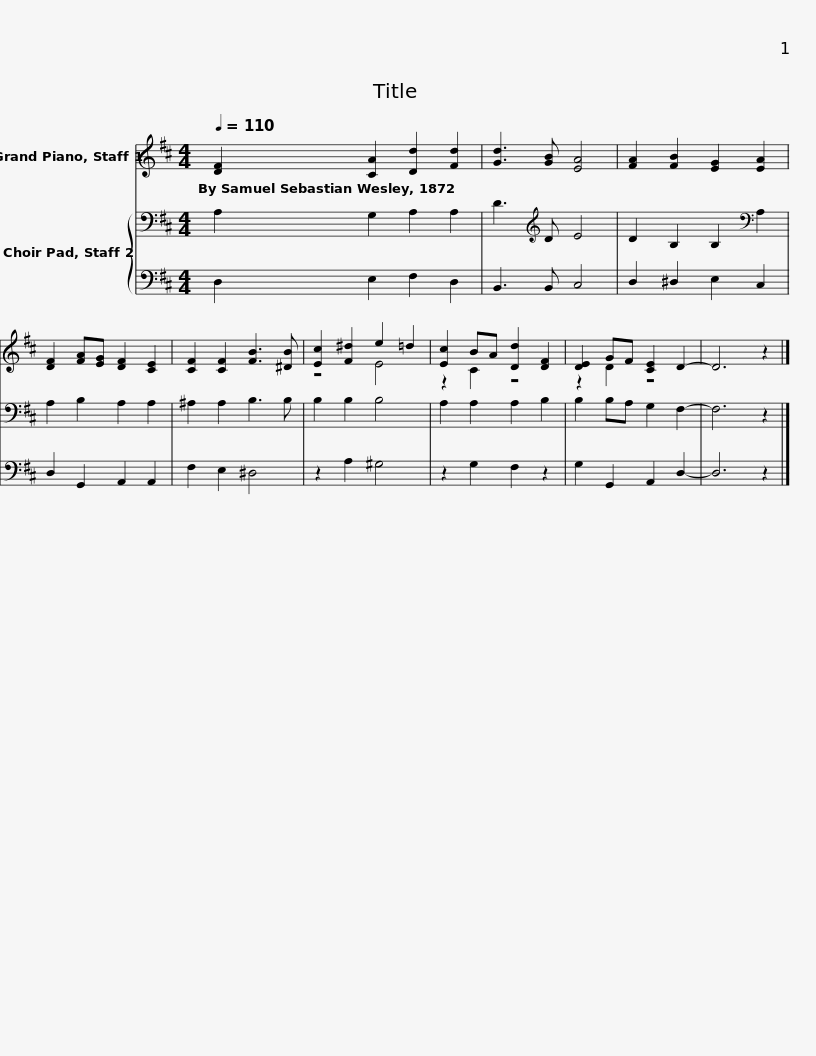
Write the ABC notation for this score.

X:1
%%score ( 1 2 ) { 3 | 4 }
L:1/8
Q:1/4=110
M:4/4
I:linebreak $
K:D
V:1 treble
V:2 treble
V:3 bass
V:4 bass
V:1
 [DF]2 [CA]2 [Dd]2 [Fd]2 | [Gd]3 [GB] [EA]4 | [FA]2 [FB]2 [EG]2 [EA]2 | [DF]2 [FA][EG] [DF]2 [CE]2 |$ [CF]2 [CF]2 [FB]3 [^DB] | %5
 [Ec]2 [F^d]2 e2 =d2 | [Ec]2 BA [Dd]2 [DF]2 | [DE]2 GF [CE]2 D2- | D6 z2 |] %9
V:2
 x8 | x8 | x8 | x8 |$ x8 | %5
 z4 E4 | z2 C2 z4 | z2 D2 z4 | x8 |] %9
V:3
 A,2 G,2 A,2 A,2 | D3[K:treble] D E4 | D2 B,2 B,2[K:bass] A,2 | A,2 B,2 A,2 A,2 |$ ^A,2 A,2 B,3 B, | %5
 B,2 B,2 B,4 | A,2 A,2 A,2 B,2 | B,2 B,A, G,2 F,2- | F,6 z2 |] %9
V:4
 D,2 E,2 F,2 D,2 | B,,3 B,, C,4 | D,2 ^D,2 E,2 C,2 | D,2 G,,2 A,,2 A,,2 |$ F,2 E,2 ^D,4 | %5
 z2 A,2 ^G,4 | z2 G,2 F,2 z2 | G,2 G,,2 A,,2 D,2- | D,6 z2 |] %9
